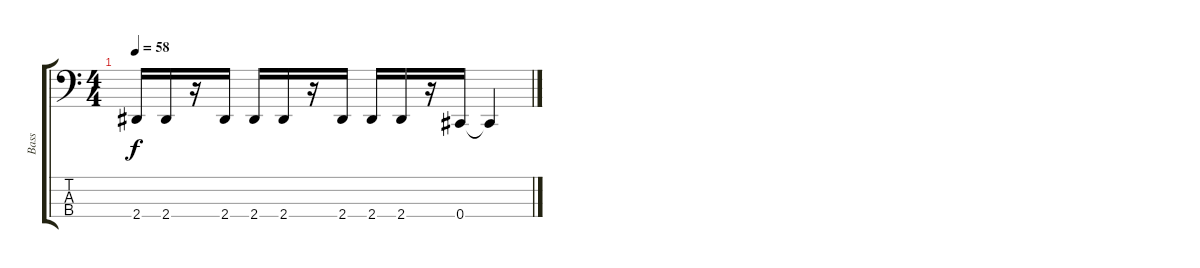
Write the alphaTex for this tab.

\track ("Bass" "Bass") {instrument electricbassfinger}
\staff {score tabs}
\tuning (Gb2 Db2 Ab1 Db1) {hide}
\ts (4 4)
\tempo 58
\clef f4
\ks c
2.4.16{dy f} 2.4.16 r.16 2.4.16 2.4.16 2.4.16 r.16 2.4.16 2.4.16 2.4.16 r.16 0.4.16 0.4{t}.4
